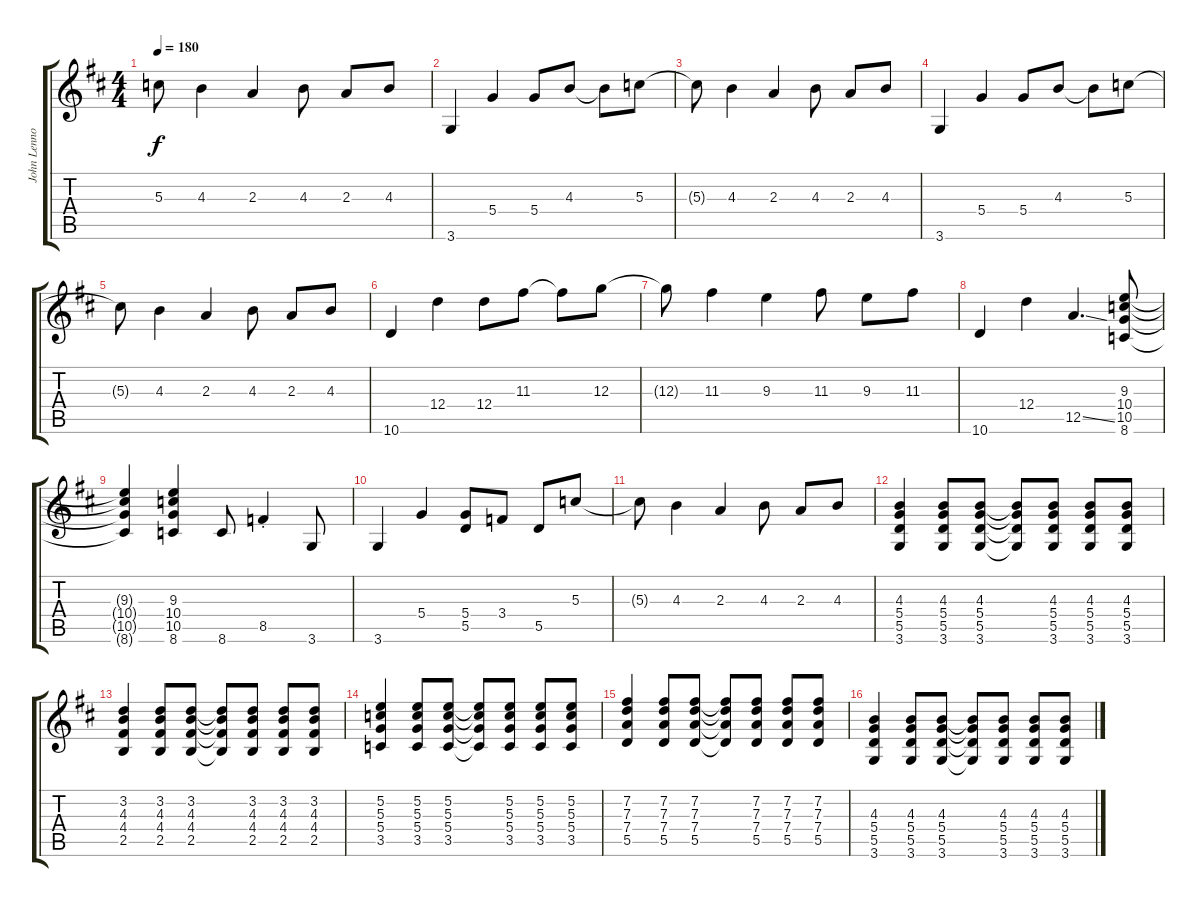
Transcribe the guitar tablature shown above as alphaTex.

\track ("John Lennon" "John Lenno") {instrument electricguitarclean}
\staff {score tabs}
\tuning (E4 B3 G3 D3 A2 E2) {hide}
\ts (4 4)
\tempo 180
\clef g2
\ks d
5.3{t}.8{dy f} 4.3.4 2.3.4 4.3.8 2.3.8 4.3.8 |
3.6.4 5.4.4 5.4.8 4.3.8 4.3{t}.8 5.3.8 |
5.3{t}.8 4.3.4 2.3.4 4.3.8 2.3.8 4.3.8 |
3.6.4 5.4.4 5.4.8 4.3.8 4.3{t}.8 5.3.8 |
5.3{t}.8 4.3.4 2.3.4 4.3.8 2.3.8 4.3.8 |
10.6.4 12.4.4 12.4.8 11.3.8 11.3{t}.8 12.3.8 |
12.3{t}.8 11.3.4 9.3.4 11.3.8 9.3.8 11.3.8 |
10.6.4 12.4.4 12.5{ss}.4{d} (9.3 10.4 10.5 8.6).8 |
(9.3{t} 10.4{t} 10.5{t} 8.6{t}).4 (9.3 10.4 10.5 8.6).4 8.6.8 8.5{st}.4 3.6.8 |
3.6.4 5.4.4 (5.4 5.5).8 3.4.8 5.5.8 5.3.8 |
5.3{t}.8 4.3.4 2.3.4 4.3.8 2.3.8 4.3.8 |
(4.3 5.4 5.5 3.6).4 (4.3 5.4 5.5 3.6).8 (4.3 5.4 5.5 3.6).8 (4.3{t} 5.4{t} 5.5{t} 3.6{t}).8 (4.3 5.4 5.5 3.6).8 (4.3 5.4 5.5 3.6).8 (4.3 5.4 5.5 3.6).8 |
(3.2 4.3 4.4 2.5).4 (3.2 4.3 4.4 2.5).8 (3.2 4.3 4.4 2.5).8 (3.2{t} 4.3{t} 4.4{t} 2.5{t}).8 (3.2 4.3 4.4 2.5).8 (3.2 4.3 4.4 2.5).8 (3.2 4.3 4.4 2.5).8 |
(5.2 5.3 5.4 3.5).4 (5.2 5.3 5.4 3.5).8 (5.2 5.3 5.4 3.5).8 (5.2{t} 5.3{t} 5.4{t} 3.5{t}).8 (5.2 5.3 5.4 3.5).8 (5.2 5.3 5.4 3.5).8 (5.2 5.3 5.4 3.5).8 |
(7.2 7.3 7.4 5.5).4 (7.2 7.3 7.4 5.5).8 (7.2 7.3 7.4 5.5).8 (7.2{t} 7.3{t} 7.4{t} 5.5{t}).8 (7.2 7.3 7.4 5.5).8 (7.2 7.3 7.4 5.5).8 (7.2 7.3 7.4 5.5).8 |
(4.3 5.4 5.5 3.6).4 (4.3 5.4 5.5 3.6).8 (4.3 5.4 5.5 3.6).8 (4.3{t} 5.4{t} 5.5{t} 3.6{t}).8 (4.3 5.4 5.5 3.6).8 (4.3 5.4 5.5 3.6).8 (4.3 5.4 5.5 3.6).8
